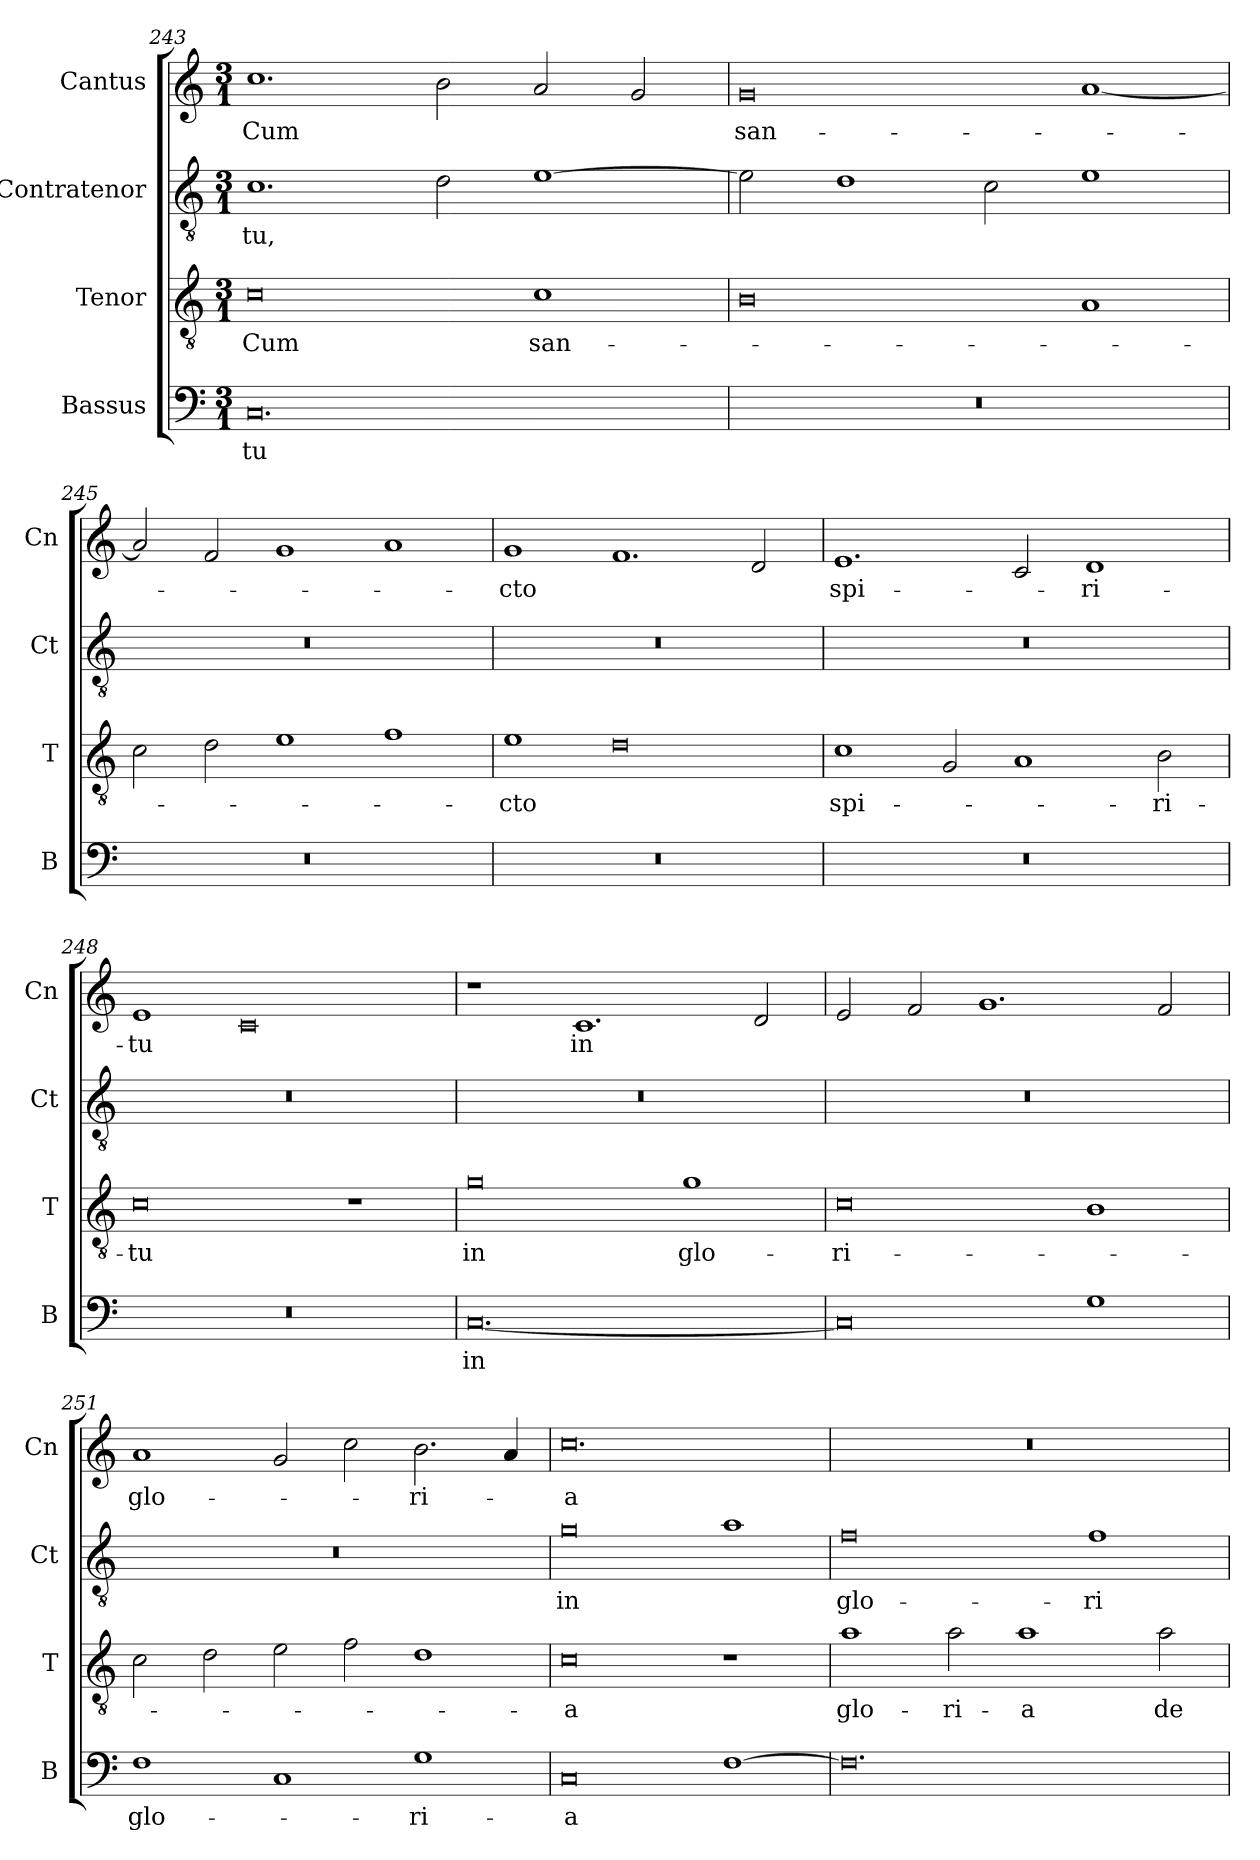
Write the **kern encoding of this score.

**kern	**text	**kern	**text	**kern	**text	**kern	**text
*part4	*part4	*part3	*part3	*part2	*part2	*part1	*part1
*staff4	*staff4	*staff3	*staff3	*staff2	*staff2	*staff1	*staff1
*I"Bassus	*	*I"Tenor	*	*I"Contratenor	*	*I"Cantus	*
*I'B	*	*I'T	*	*I'Ct	*	*I'Cn	*
*clefF4	*	*clefGv2	*	*clefGv2	*	*clefG2	*
*k[]	*	*k[]	*	*k[]	*	*k[]	*
*M3/1	*	*M3/1	*	*M3/1	*	*M3/1	*
=243	=243	=243	=243	=243	=243	=243	=243
0.C	-tu	0c	Cum	1.c	-tu,	1.cc	Cum
.	.	.	.	2d\	.	2b\	.
.	.	1c	san-	[1e	.	2a/	.
.	.	.	.	.	.	2g/	.
=244	=244	=244	=244	=244	=244	=244	=244
0.r	.	0B	.	2e\]	.	0g	san-
.	.	.	.	1d	.	.	.
.	.	.	.	2c\	.	.	.
.	.	1A	.	1e	.	[1a	.
=245	=245	=245	=245	=245	=245	=245	=245
0.r	.	2c\	.	0.r	.	2a/]	.
.	.	2d\	.	.	.	2f/	.
.	.	1e	.	.	.	1g	.
.	.	1f	.	.	.	1a	.
=246	=246	=246	=246	=246	=246	=246	=246
0.r	.	1e	-cto	0.r	.	1g	-cto
.	.	0d	.	.	.	1.f	.
.	.	.	.	.	.	2d/	.
=247	=247	=247	=247	=247	=247	=247	=247
0.r	.	1c	spi-	0.r	.	1.e	spi-
.	.	2G/	.	.	.	.	.
.	.	1A	.	.	.	2c/	.
.	.	.	.	.	.	1d	-ri-
.	.	2B\	-ri-	.	.	.	.
=248	=248	=248	=248	=248	=248	=248	=248
0.r	.	0c	-tu	0.r	.	1e	-tu
.	.	.	.	.	.	0c	.
.	.	1r	.	.	.	.	.
=249	=249	=249	=249	=249	=249	=249	=249
[0.C	in	0g	in	0.r	.	1r	.
.	.	.	.	.	.	1.c	in
.	.	1g	glo-	.	.	.	.
.	.	.	.	.	.	2d/	.
=250	=250	=250	=250	=250	=250	=250	=250
0C]	.	0c	-ri-	0.r	.	2e/	.
.	.	.	.	.	.	2f/	.
.	.	.	.	.	.	1.g	.
1G	.	1B	.	.	.	.	.
.	.	.	.	.	.	2f/	.
=251	=251	=251	=251	=251	=251	=251	=251
1F	glo-	2c\	.	0.r	.	1a	glo-
.	.	2d\	.	.	.	.	.
1C	.	2e\	.	.	.	2g/	.
.	.	2f\	.	.	.	2cc\	.
1G	-ri-	1d	.	.	.	2.b\	-ri-
.	.	.	.	.	.	4a/	.
=252	=252	=252	=252	=252	=252	=252	=252
0C	-a	0c	-a	0g	in	0.cc	-a
[1F	.	1r	.	1a	.	.	.
=253	=253	=253	=253	=253	=253	=253	=253
0.F]	.	1a	glo-	0f	glo-	0.r	.
.	.	2a\	-ri-	.	.	.	.
.	.	1a	-a	.	.	.	.
.	.	.	.	1f	-ri-	.	.
.	.	2a\	de-	.	.	.	.
=	=	=	=	=	=	=	=
*-	*-	*-	*-	*-	*-	*-	*-
